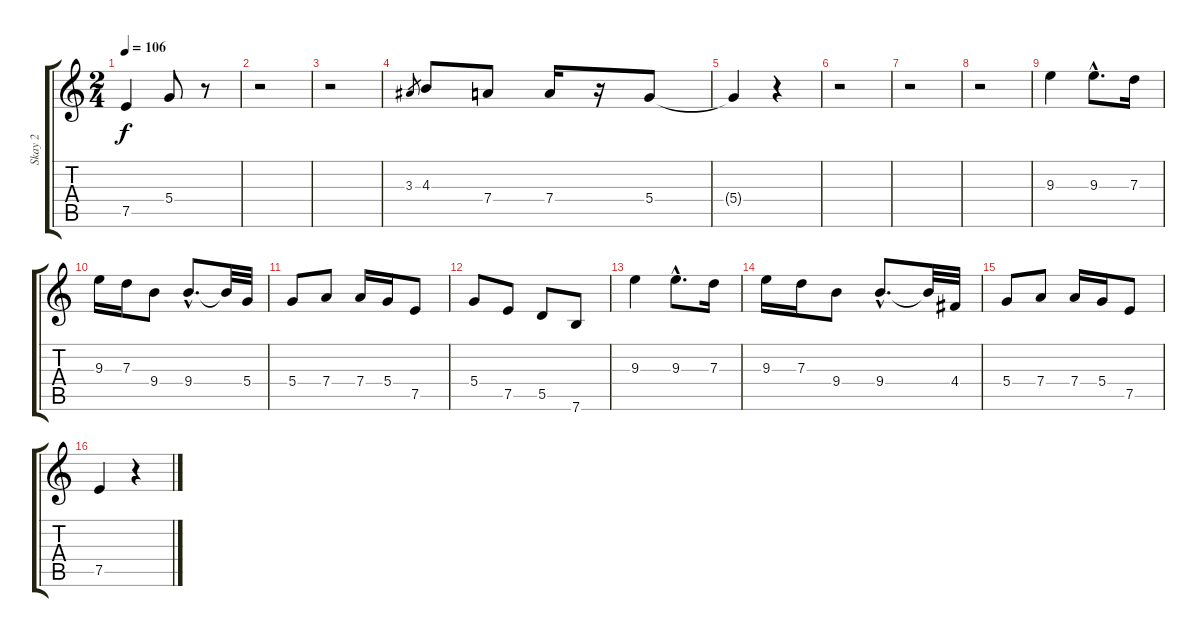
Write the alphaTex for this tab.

\track ("Skay 2" "Skay 2") {instrument distortionguitar}
\staff {score tabs}
\tuning (E4 B3 G3 D3 A2 E2) {hide}
\ts (2 4)
\tempo 106
\clef g2
\ks c
7.5{t}.4{dy f} 5.4.8 r.8 |
r.2 |
r.2 |
3.3.8{gr} 4.3.8 7.4.8 7.4.16 r.16 5.4.8 |
5.4{t}.4 r.4 |
r.2 |
r.2 |
r.2 |
9.3.4 9.3{hac}.8{d} 7.3.16 |
9.3.16 7.3.16 9.4.8 9.4{hac}.8{d} 9.4{t}.32 5.4.32 |
5.4.8 7.4.8 7.4.16 5.4.16 7.5.8 |
5.4.8 7.5.8 5.5.8 7.6.8 |
9.3.4 9.3{hac}.8{d} 7.3.16 |
9.3.16 7.3.16 9.4.8 9.4{hac}.8{d} 9.4{t}.32 4.4.32 |
5.4.8 7.4.8 7.4.16 5.4.16 7.5.8 |
7.5.4 r.4
